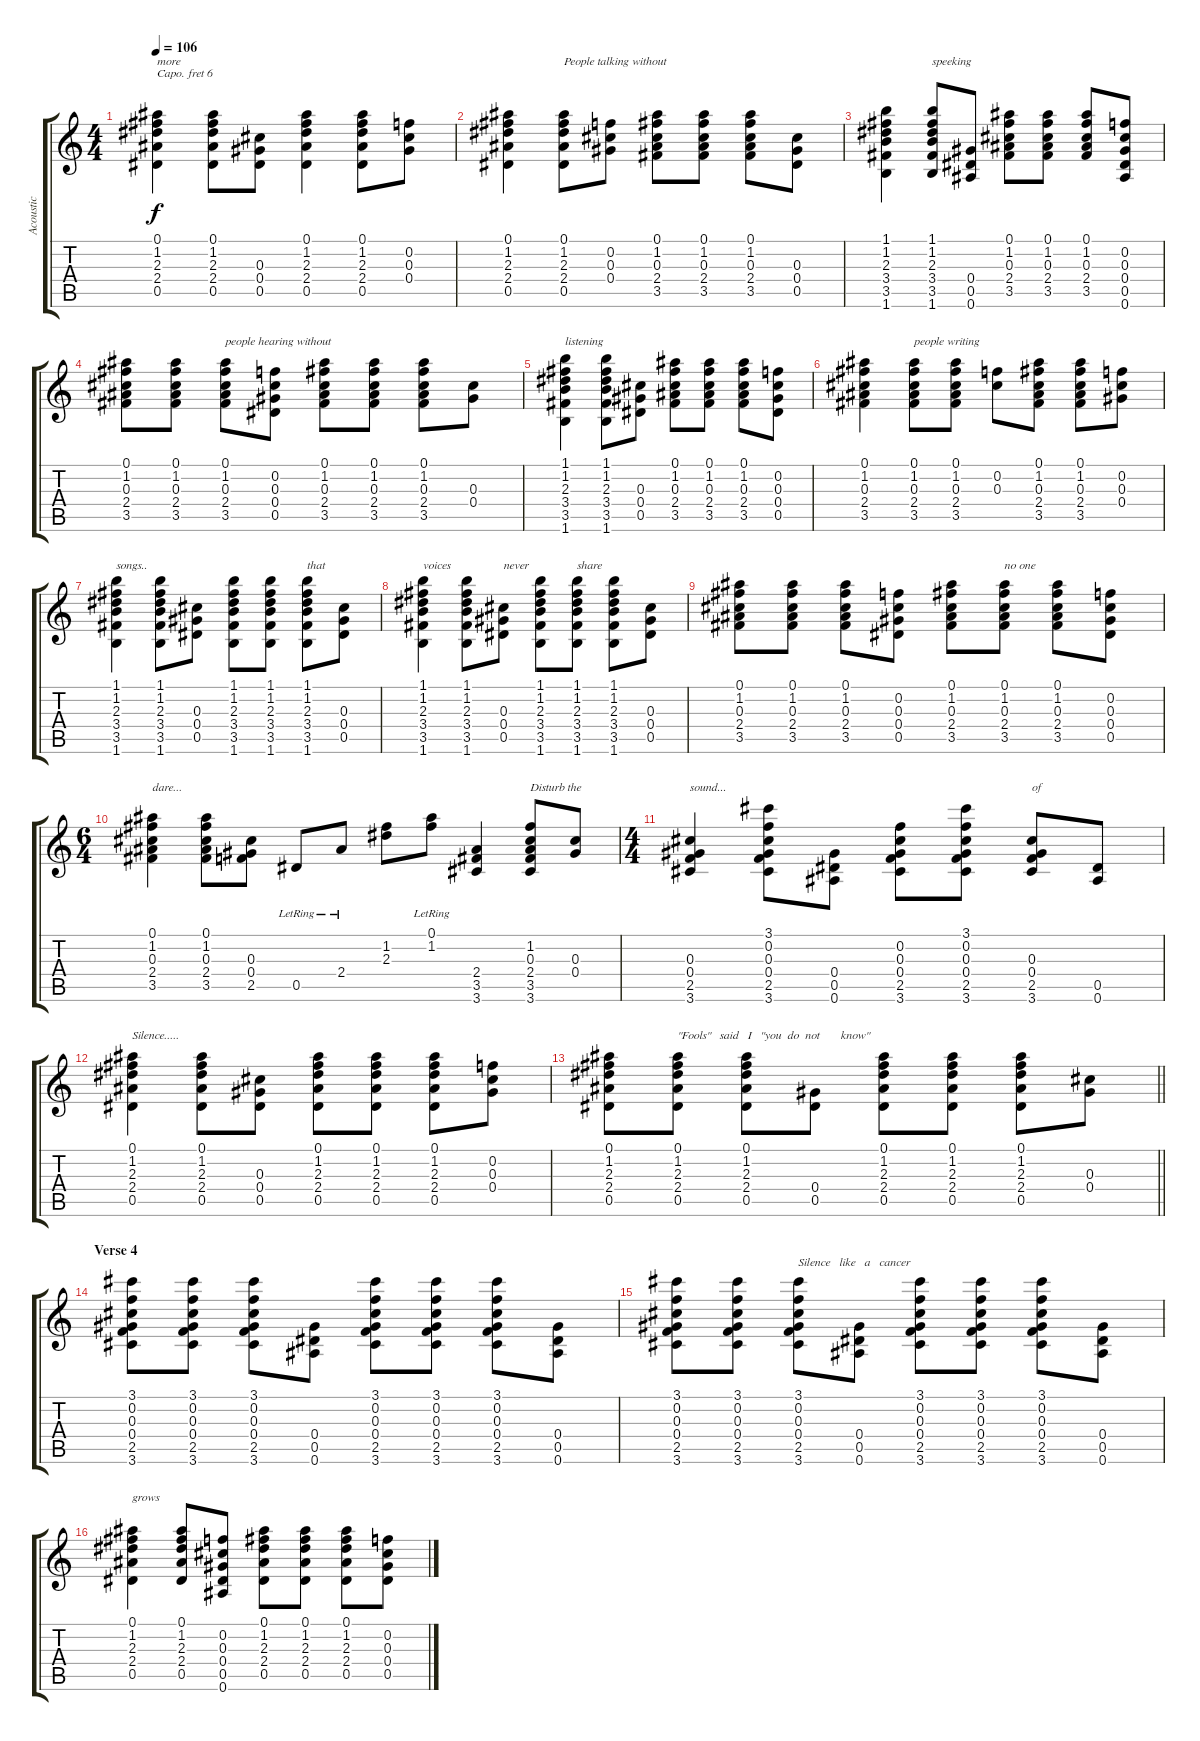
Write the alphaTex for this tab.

\track ("Acoustic" "Acoustic") {instrument acousticguitarsteel}
\staff {score tabs}
\capo 6
\tuning (E4 B3 G3 D3 A2 E2) {hide}
\ts (4 4)
\tempo 106
\clef g2
\ks c
(0.1 1.2 2.3 2.4 0.5).4{txt "more" dy f} (0.1 1.2 2.3 2.4 0.5).8 (0.3 0.4 0.5).8 (0.1 1.2 2.3 2.4 0.5).4 (0.1 1.2 2.3 2.4 0.5).8 (0.2 0.3 0.4).8 |
(0.1 1.2 2.3 2.4 0.5).4 (0.1 1.2 2.3 2.4 0.5).8{txt "People talking without"} (0.2 0.3 0.4).8 (0.1 1.2 0.3 2.4 3.5).8 (0.1 1.2 0.3 2.4 3.5).8 (0.1 1.2 0.3 2.4 3.5).8 (0.3 0.4 0.5).8 |
(1.1 1.2 2.3 3.4 3.5 1.6).4 (1.1 1.2 2.3 3.4 3.5 1.6).8{txt "speeking"} (0.4 0.5 0.6).8 (0.1 1.2 0.3 2.4 3.5).8 (0.1 1.2 0.3 2.4 3.5).8 (0.1 1.2 0.3 2.4 3.5).8 (0.2 0.3 0.4 0.5 0.6).8 |
(0.1 1.2 0.3 2.4 3.5).8 (0.1 1.2 0.3 2.4 3.5).8 (0.1 1.2 0.3 2.4 3.5).8{txt "people hearing without"} (0.2 0.3 0.4 0.5).8 (0.1 1.2 0.3 2.4 3.5).8 (0.1 1.2 0.3 2.4 3.5).8 (0.1 1.2 0.3 2.4 3.5).8 (0.3 0.4).8 |
(1.1 1.2 2.3 3.4 3.5 1.6).4{txt "listening"} (1.1 1.2 2.3 3.4 3.5 1.6).8 (0.3 0.4 0.5).8 (0.1 1.2 0.3 2.4 3.5).8 (0.1 1.2 0.3 2.4 3.5).8 (0.1 1.2 0.3 2.4 3.5).8 (0.2 0.3 0.4 0.5).8 |
(0.1 1.2 0.3 2.4 3.5).4 (0.1 1.2 0.3 2.4 3.5).8{txt "people writing"} (0.1 1.2 0.3 2.4 3.5).8 (0.2 0.3).8 (0.1 1.2 0.3 2.4 3.5).8 (0.1 1.2 0.3 2.4 3.5).8 (0.2 0.3 0.4).8 |
(1.1 1.2 2.3 3.4 3.5 1.6).4{txt "songs.."} (1.1 1.2 2.3 3.4 3.5 1.6).8 (0.3 0.4 0.5).8 (1.1 1.2 2.3 3.4 3.5 1.6).8 (1.1 1.2 2.3 3.4 3.5 1.6).8 (1.1 1.2 2.3 3.4 3.5 1.6).8{txt "that"} (0.3 0.4 0.5).8 |
(1.1 1.2 2.3 3.4 3.5 1.6).4{txt "voices"} (1.1 1.2 2.3 3.4 3.5 1.6).8 (0.3 0.4 0.5).8{txt "never"} (1.1 1.2 2.3 3.4 3.5 1.6).8 (1.1 1.2 2.3 3.4 3.5 1.6).8{txt "share"} (1.1 1.2 2.3 3.4 3.5 1.6).8 (0.3 0.4 0.5).8 |
(0.1 1.2 0.3 2.4 3.5).8 (0.1 1.2 0.3 2.4 3.5).8 (0.1 1.2 0.3 2.4 3.5).8 (0.2 0.3 0.4 0.5).8 (0.1 1.2 0.3 2.4 3.5).8 (0.1 1.2 0.3 2.4 3.5).8{txt "no one"} (0.1 1.2 0.3 2.4 3.5).8 (0.2 0.3 0.4 0.5).8 |
\ts (6 4)
(0.1 1.2 0.3 2.4 3.5).4{txt "dare..."} (0.1 1.2 0.3 2.4 3.5).8 (0.3 0.4 2.5).8 0.5{lr}.8 2.4{lr}.8 (1.2 2.3).8 (0.1{lr} 1.2).8 (2.4 3.5 3.6).4 (1.2 0.3 2.4 3.5 3.6).8{txt "Disturb the "} (0.3 0.4).8 |
\ts (4 4)
(0.3 0.4 2.5 3.6).4{txt "sound..."} (3.1 0.2 0.3 0.4 2.5 3.6).8 (0.4 0.5 0.6).8 (0.2 0.3 0.4 2.5 3.6).8 (3.1 0.2 0.3 0.4 2.5 3.6).8 (0.3 0.4 2.5 3.6).8{txt "of"} (0.5 0.6).8 |
(0.1 1.2 2.3 2.4 0.5).4{txt "Silence....."} (0.1 1.2 2.3 2.4 0.5).8 (0.3 0.4 0.5).8 (0.1 1.2 2.3 2.4 0.5).8 (0.1 1.2 2.3 2.4 0.5).8 (0.1 1.2 2.3 2.4 0.5).8 (0.2 0.3 0.4).8 |
\barLineRight lightlight
(0.1 1.2 2.3 2.4 0.5).8 (0.1 1.2 2.3 2.4 0.5).8{txt "\"Fools\"   said   I   \"you  do  not       know\""} (0.1 1.2 2.3 2.4 0.5).8 (0.4 0.5).8 (0.1 1.2 2.3 2.4 0.5).8 (0.1 1.2 2.3 2.4 0.5).8 (0.1 1.2 2.3 2.4 0.5).8 (0.3 0.4).8 |
\section ("" "Verse 4")
(3.1 0.2 0.3 0.4 2.5 3.6).8 (3.1 0.2 0.3 0.4 2.5 3.6).8 (3.1 0.2 0.3 0.4 2.5 3.6).8 (0.4 0.5 0.6).8 (3.1 0.2 0.3 0.4 2.5 3.6).8 (3.1 0.2 0.3 0.4 2.5 3.6).8 (3.1 0.2 0.3 0.4 2.5 3.6).8 (0.4 0.5 0.6).8 |
(3.1 0.2 0.3 0.4 2.5 3.6).8 (3.1 0.2 0.3 0.4 2.5 3.6).8 (3.1 0.2 0.3 0.4 2.5 3.6).8{txt "Silence   like   a   cancer   "} (0.4 0.5 0.6).8 (3.1 0.2 0.3 0.4 2.5 3.6).8 (3.1 0.2 0.3 0.4 2.5 3.6).8 (3.1 0.2 0.3 0.4 2.5 3.6).8 (0.4 0.5 0.6).8 |
(0.1 1.2 2.3 2.4 0.5).4{txt "grows"} (0.1 1.2 2.3 2.4 0.5).8 (0.2 0.3 0.4 0.5 0.6).8 (0.1 1.2 2.3 2.4 0.5).8 (0.1 1.2 2.3 2.4 0.5).8 (0.1 1.2 2.3 2.4 0.5).8 (0.2 0.3 0.4 0.5).8
